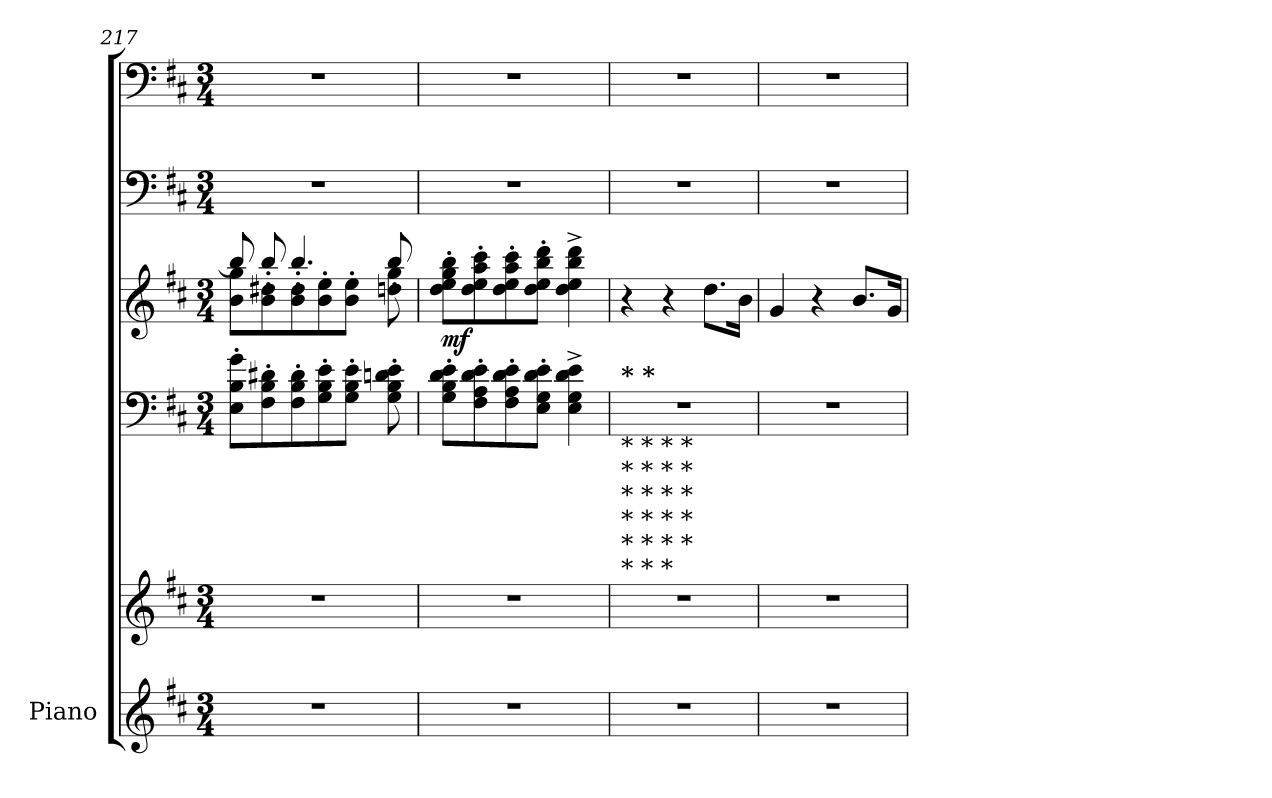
**kern	**kern	**kern	**kern	**kern	**kern	**dynam
*part1	*part1	*part1	*part1	*part1	*part1	*part1
*staff6	*staff5	*staff4	*staff3	*staff2	*staff1	*staff1/2/3/4/5/6
*I"Piano	*	*	*	*	*	*
*I'Pno.	*	*	*	*	*	*
*clefG2	*clefG2	*clefF4	*clefG2	*clefF4	*clefF4	*
*k[f#c#]	*k[f#c#]	*k[f#c#]	*k[f#c#]	*k[f#c#]	*k[f#c#]	*
*M3/4	*M3/4	*M3/4	*M3/4	*M3/4	*M3/4	*
=217	=217	=217	=217	=217	=217	=217
*	*	*	*^	*	*	*
2.r	2.r	8E\' 8B\' 8g\'	8b\' 8gg\'	8bb/]	2.r	2.r	.
.	.	8F#\' 8B\' 8d#X\'	8b\' 8dd#X\'	8bb'/	.	.	.
.	.	8F#\' 8B\' 8d#\'	8b\' 8dd#\'	4.bb'/	.	.	.
.	.	8G\' 8B\' 8e\'	8b\' 8ee\'	.	.	.	.
.	.	8G\' 8B\' 8e\'J	8b\' 8ee\'J	.	.	.	.
.	.	8G\' 8B\' 8dn\' 8e\'	8ddn\' 8gg\'	8bb'/	.	.	.
*	*	*	*v	*v	*	*	*
=218	=218	=218	=218	=218	=218	=218
*	*	*	*	*	*MM80	*
*	*	*	*^	*	*	*
!	!	!	!	!	!	!	!LO:DY:b=3
*	*	*	*v	*v	*	*	*
2.r	2.r	8G\' 8B\' 8d\' 8e\'L	8dd\' 8ee\' 8gg\' 8bb\'L	2.r	2.r	mf
.	.	8F#\' 8A\' 8d\' 8e\'	8dd\' 8ee\' 8aa\' 8ccc#\'	.	.	.
.	.	8F#\' 8A\' 8d\' 8e\'	8dd\' 8ee\' 8aa\' 8ccc#\'	.	.	.
.	.	8E\' 8G\' 8d\' 8e\'J	8dd\' 8ee\' 8bb\' 8ddd\'J	.	.	.
.	.	4E\^ 4G\^ 4d\^ 4e\^	4dd\^ 4ee\^ 4bb\^ 4ddd\^	.	.	.
!!LO:LB:g=z
=219	=219	=219	=219	=219	=219	=219
!	!	!LO:TX:a:B:t=*                                                                                                                      *	!	!	!	!
!	!	!LO:TX:b:t=*                  *                                                                                                  *                  *	!	!	!	!
!	!	!LO:TX:b:t=*                                      *                                                                              *                                      *	!	!	!	!
!	!	!LO:TX:b:t=*                                                          *                                                          *                                                          *	!	!	!	!
!	!	!LO:TX:b:t=*                                                                              *                                      *                                                                              *	!	!	!	!
!	!	!LO:TX:b:t=*                                                                                                  *                  *                                                                                                  *	!	!	!	!
!	!	!LO:TX:b:t=*                                                                                                                      *                                                                                                                      *	!	!	!	!
2.r	2.r	2.r	4r	2.r	2.r	.
.	.	.	4r	.	.	.
.	.	.	8.dd\L	.	.	.
.	.	.	16b\Jk	.	.	.
=220	=220	=220	=220	=220	=220	=220
2.r	2.r	2.r	4g/	2.r	2.r	.
.	.	.	4r	.	.	.
.	.	.	8.b/L	.	.	.
.	.	.	16g/Jk	.	.	.
=	=	=	=	=	=	=
*-	*-	*-	*-	*-	*-	*-
